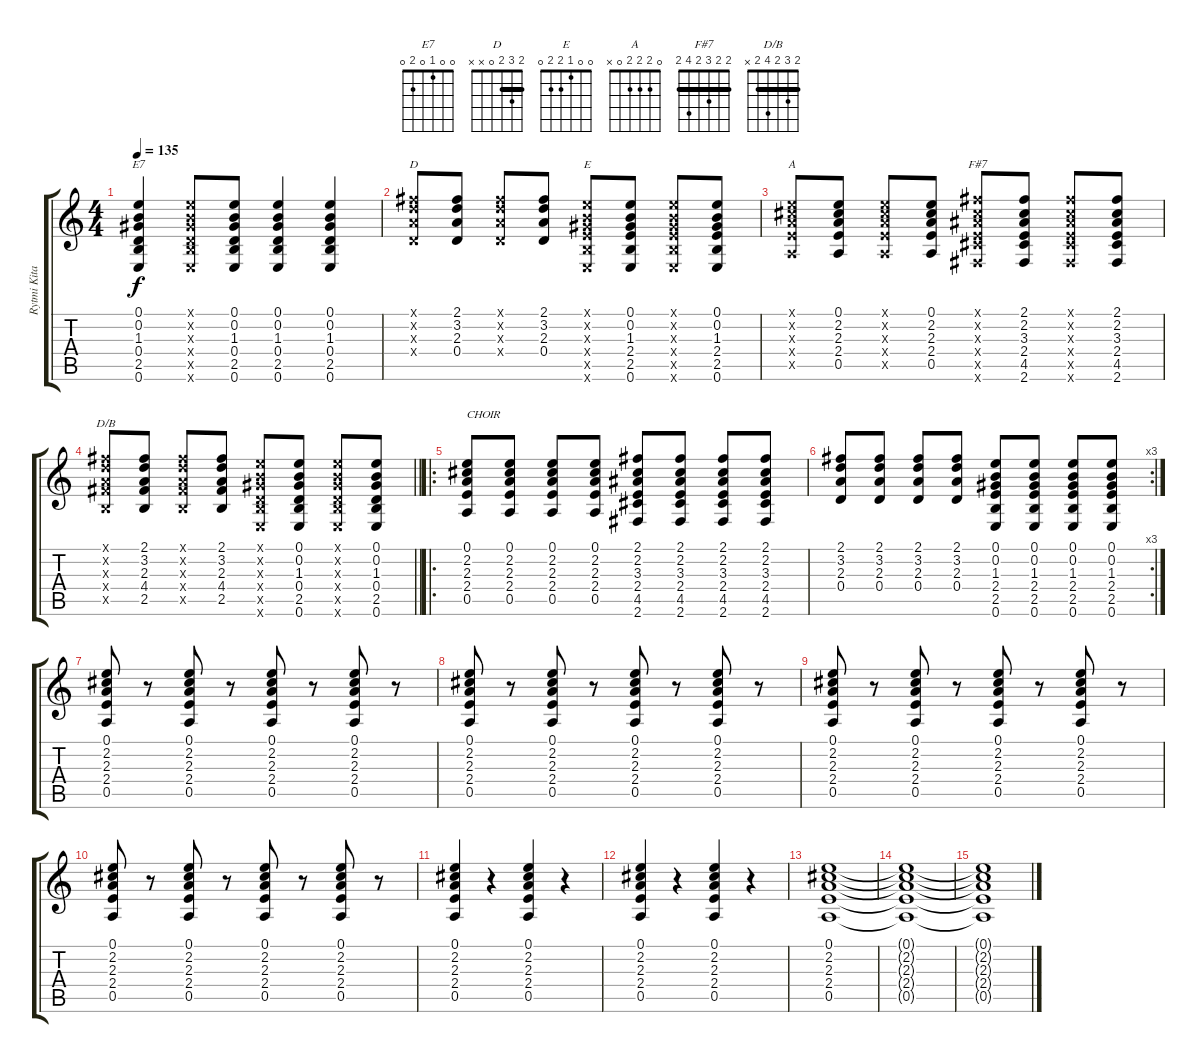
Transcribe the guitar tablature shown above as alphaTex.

\track ("Rytmi Kitara" "Rytmi Kita") {instrument acousticguitarsteel}
\staff {score tabs}
\tuning (E4 B3 G3 D3 A2 E2) {hide}
\chord ("E7" 0 0 1 0 2 0)
\chord ("D" 2 3 2 0 x x) {barre 2}
\chord ("E" 0 0 1 2 2 0)
\chord ("A" 0 2 2 2 0 x)
\chord ("F#7" 2 2 3 2 4 2) {barre 2}
\chord ("D/B" 2 3 2 4 2 x) {barre 2}
\ts (4 4)
\tempo 135
\clef g2
\ks c
(0.1 0.2 1.3 0.4 2.5 0.6).4{ch "E7" dy f} (0.1{x} 0.2{x} 1.3{x} 0.4{x} 2.5{x} 0.6{x}).8 (0.1 0.2 1.3 0.4 2.5 0.6).8 (0.1 0.2 1.3 0.4 2.5 0.6).4 (0.1 0.2 1.3 0.4 2.5 0.6).4 |
(2.1{x} 3.2{x} 2.3{x} 0.4{x}).8{ch "D"} (2.1 3.2 2.3 0.4).8 (2.1{x} 3.2{x} 2.3{x} 0.4{x}).8 (2.1 3.2 2.3 0.4).8 (0.1{x} 0.2{x} 1.3{x} 2.4{x} 2.5{x} 0.6{x}).8{ch "E"} (0.1 0.2 1.3 2.4 2.5 0.6).8 (0.1{x} 0.2{x} 1.3{x} 2.4{x} 2.5{x} 0.6{x}).8 (0.1 0.2 1.3 2.4 2.5 0.6).8 |
(0.1{x} 2.2{x} 2.3{x} 2.4{x} 0.5{x}).8{ch "A"} (0.1 2.2 2.3 2.4 0.5).8 (0.1{x} 2.2{x} 2.3{x} 2.4{x} 0.5{x}).8 (0.1 2.2 2.3 2.4 0.5).8 (2.1{x} 2.2{x} 3.3{x} 2.4{x} 4.5{x} 2.6{x}).8{ch "F#7"} (2.1 2.2 3.3 2.4 4.5 2.6).8 (2.1{x} 2.2{x} 3.3{x} 2.4{x} 4.5{x} 2.6{x}).8 (2.1 2.2 3.3 2.4 4.5 2.6).8 |
\barLineRight lightlight
(2.1{x} 3.2{x} 2.3{x} 4.4{x} 2.5{x}).8{ch "D/B"} (2.1 3.2 2.3 4.4 2.5).8 (2.1{x} 3.2{x} 2.3{x} 4.4{x} 2.5{x}).8 (2.1 3.2 2.3 4.4 2.5).8 (0.1{x} 0.2{x} 1.3{x} 0.4{x} 2.5{x} 0.6{x}).8 (0.1 0.2 1.3 0.4 2.5 0.6).8 (0.1{x} 0.2{x} 1.3{x} 0.4{x} 2.5{x} 0.6{x}).8 (0.1 0.2 1.3 0.4 2.5 0.6).8 |
\ro
(0.1 2.2 2.3 2.4 0.5).8{txt "CHOIR"} (0.1 2.2 2.3 2.4 0.5).8 (0.1 2.2 2.3 2.4 0.5).8 (0.1 2.2 2.3 2.4 0.5).8 (2.1 2.2 3.3 2.4 4.5 2.6).8 (2.1 2.2 3.3 2.4 4.5 2.6).8 (2.1 2.2 3.3 2.4 4.5 2.6).8 (2.1 2.2 3.3 2.4 4.5 2.6).8 |
\rc 3
(2.1 3.2 2.3 0.4).8 (2.1 3.2 2.3 0.4).8 (2.1 3.2 2.3 0.4).8 (2.1 3.2 2.3 0.4).8 (0.1 0.2 1.3 2.4 2.5 0.6).8 (0.1 0.2 1.3 2.4 2.5 0.6).8 (0.1 0.2 1.3 2.4 2.5 0.6).8 (0.1 0.2 1.3 2.4 2.5 0.6).8 |
(0.1 2.2 2.3 2.4 0.5).8 r.8 (0.1 2.2 2.3 2.4 0.5).8 r.8 (0.1 2.2 2.3 2.4 0.5).8 r.8 (0.1 2.2 2.3 2.4 0.5).8 r.8 |
(0.1 2.2 2.3 2.4 0.5).8 r.8 (0.1 2.2 2.3 2.4 0.5).8 r.8 (0.1 2.2 2.3 2.4 0.5).8 r.8 (0.1 2.2 2.3 2.4 0.5).8 r.8 |
(0.1 2.2 2.3 2.4 0.5).8 r.8 (0.1 2.2 2.3 2.4 0.5).8 r.8 (0.1 2.2 2.3 2.4 0.5).8 r.8 (0.1 2.2 2.3 2.4 0.5).8 r.8 |
(0.1 2.2 2.3 2.4 0.5).8 r.8 (0.1 2.2 2.3 2.4 0.5).8 r.8 (0.1 2.2 2.3 2.4 0.5).8 r.8 (0.1 2.2 2.3 2.4 0.5).8 r.8 |
(0.1 2.2 2.3 2.4 0.5).4 r.4 (0.1 2.2 2.3 2.4 0.5).4 r.4 |
(0.1 2.2 2.3 2.4 0.5).4 r.4 (0.1 2.2 2.3 2.4 0.5).4 r.4 |
(0.1 2.2 2.3 2.4 0.5).1 |
(0.1{t} 2.2{t} 2.3{t} 2.4{t} 0.5{t}).1 |
(0.1{t} 2.2{t} 2.3{t} 2.4{t} 0.5{t}).1
